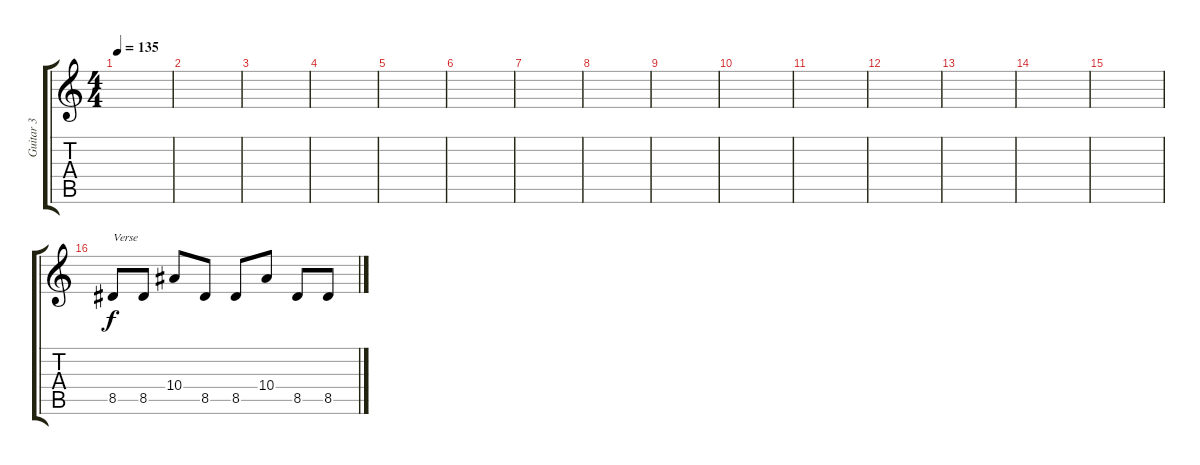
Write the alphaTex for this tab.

\track ("Guitar 3" "Guitar 3") {instrument electricguitarclean}
\staff {score tabs}
\tuning (D4 A3 F3 C3 G2 C2) {hide}
\ts (4 4)
\tempo 135
\clef g2
\ks c
|
|
|
|
|
|
|
|
|
|
|
|
|
|
|
8.5.8{txt "Verse"} 8.5.8 10.4.8 8.5.8 8.5.8 10.4.8 8.5.8 8.5.8
